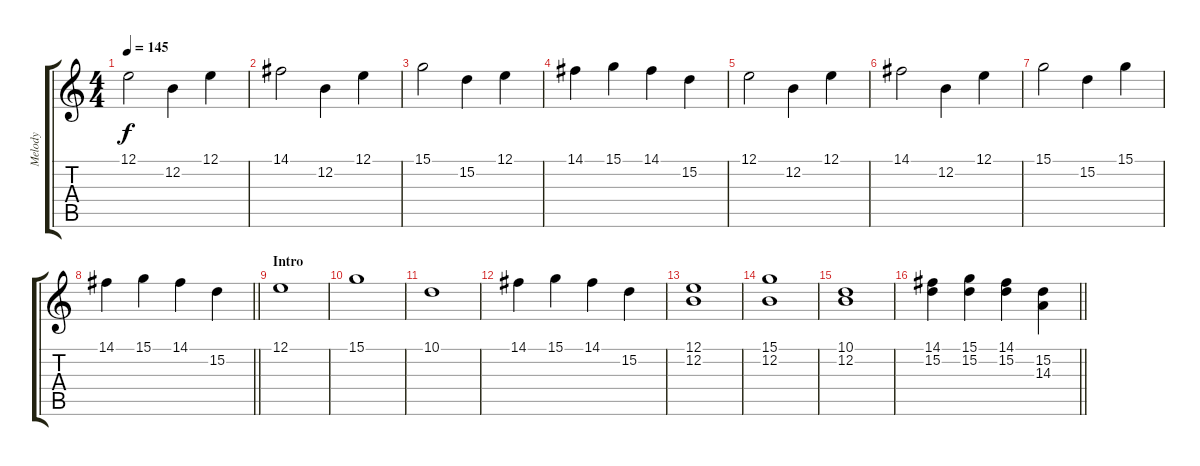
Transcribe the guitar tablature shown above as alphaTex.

\track ("Melody" "Melody") {instrument harmonica}
\staff {score tabs}
\tuning (E4 B3 G3 D3 A2 E2) {hide}
\ts (4 4)
\tempo 145
\clef g2
\ks c
12.1.2{dy f} 12.2.4 12.1.4 |
14.1.2 12.2.4 12.1.4 |
15.1.2 15.2.4 12.1.4 |
14.1.4 15.1.4 14.1.4 15.2.4 |
12.1.2 12.2.4 12.1.4 |
14.1.2 12.2.4 12.1.4 |
15.1.2 15.2.4 15.1.4 |
\barLineRight lightlight
14.1.4 15.1.4 14.1.4 15.2.4 |
\section ("" "Intro")
12.1.1 |
15.1.1 |
10.1.1 |
14.1.4 15.1.4 14.1.4 15.2.4 |
(12.1 12.2).1 |
(15.1 12.2).1 |
(10.1 12.2).1 |
\barLineRight lightlight
(14.1 15.2).4 (15.1 15.2).4 (14.1 15.2).4 (15.2 14.3).4
